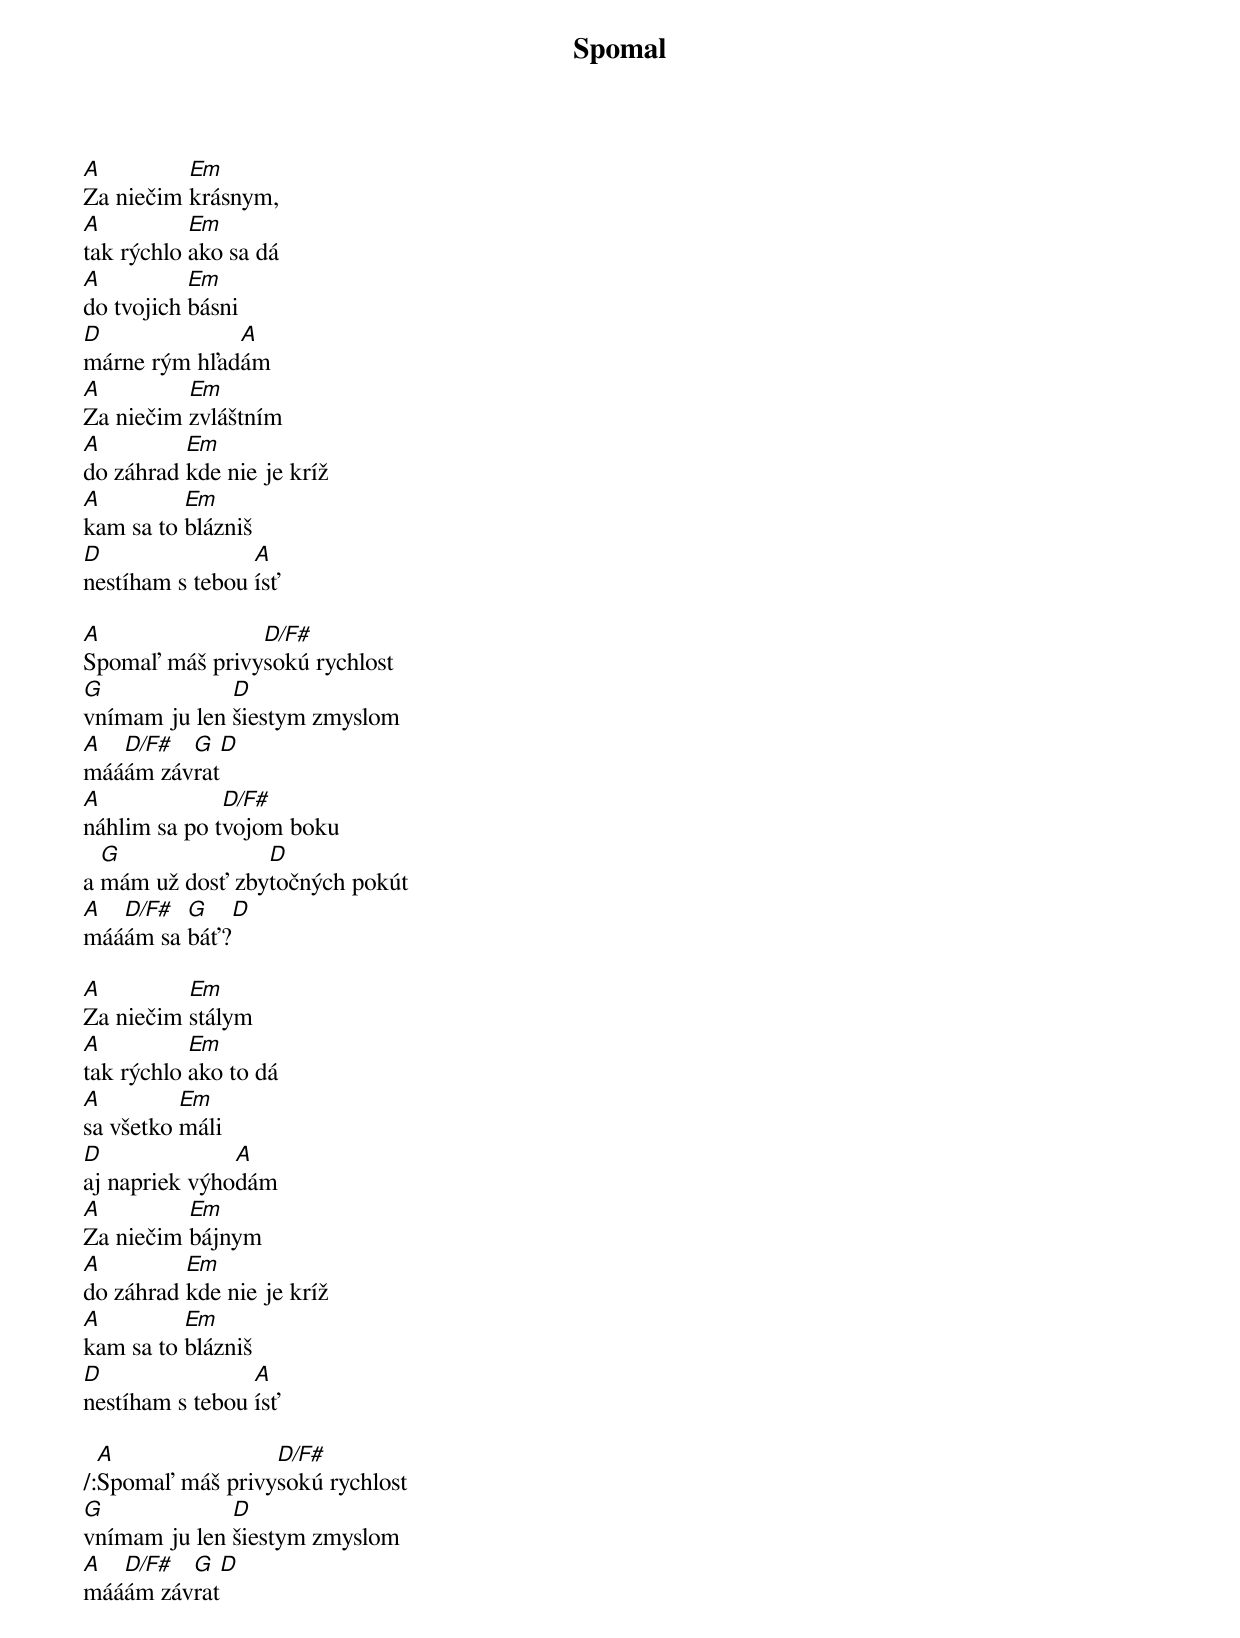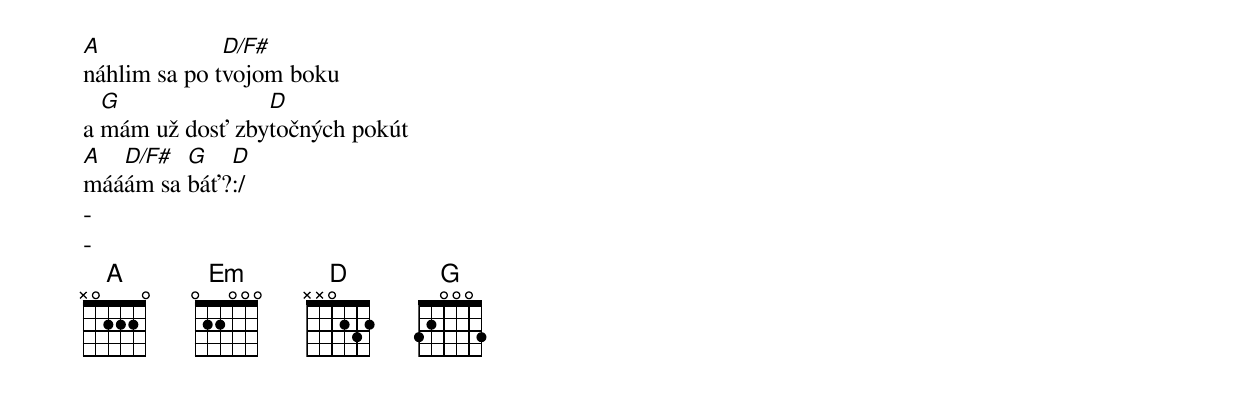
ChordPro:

{title: Spomal}
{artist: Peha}

[A]Za niečim [Em]krásnym,
[A]tak rýchlo [Em]ako sa dá
[A]do tvojich [Em]básni
[D]márne rým hľad[A]ám
[A]Za niečim [Em]zvláštním
[A]do záhrad [Em]kde nie je kríž
[A]kam sa to [Em]blázniš
[D]nestíham s tebou [A]ísť

[A]Spomaľ máš privy[D/F#]sokú rychlost
[G]vnímam ju len [D]šiestym zmyslom
[A]máá[D/F#]ám záv[G]rat[D]
[A]náhlim sa po t[D/F#]vojom boku
a [G]mám už dosť zby[D]točných pokút
[A]máá[D/F#]ám sa [G]báť?[D]

[A]Za niečim [Em]stálym
[A]tak rýchlo [Em]ako to dá
[A]sa všetko [Em]máli
[D]aj napriek výho[A]dám
[A]Za niečim [Em]bájnym
[A]do záhrad [Em]kde nie je kríž
[A]kam sa to [Em]blázniš
[D]nestíham s tebou [A]ísť

/:[A]Spomaľ máš privy[D/F#]sokú rychlost
[G]vnímam ju len [D]šiestym zmyslom
[A]máá[D/F#]ám záv[G]rat[D]
[A]náhlim sa po t[D/F#]vojom boku
a [G]mám už dosť zby[D]točných pokút
[A]máá[D/F#]ám sa [G]báť?[D]:/
-
-
